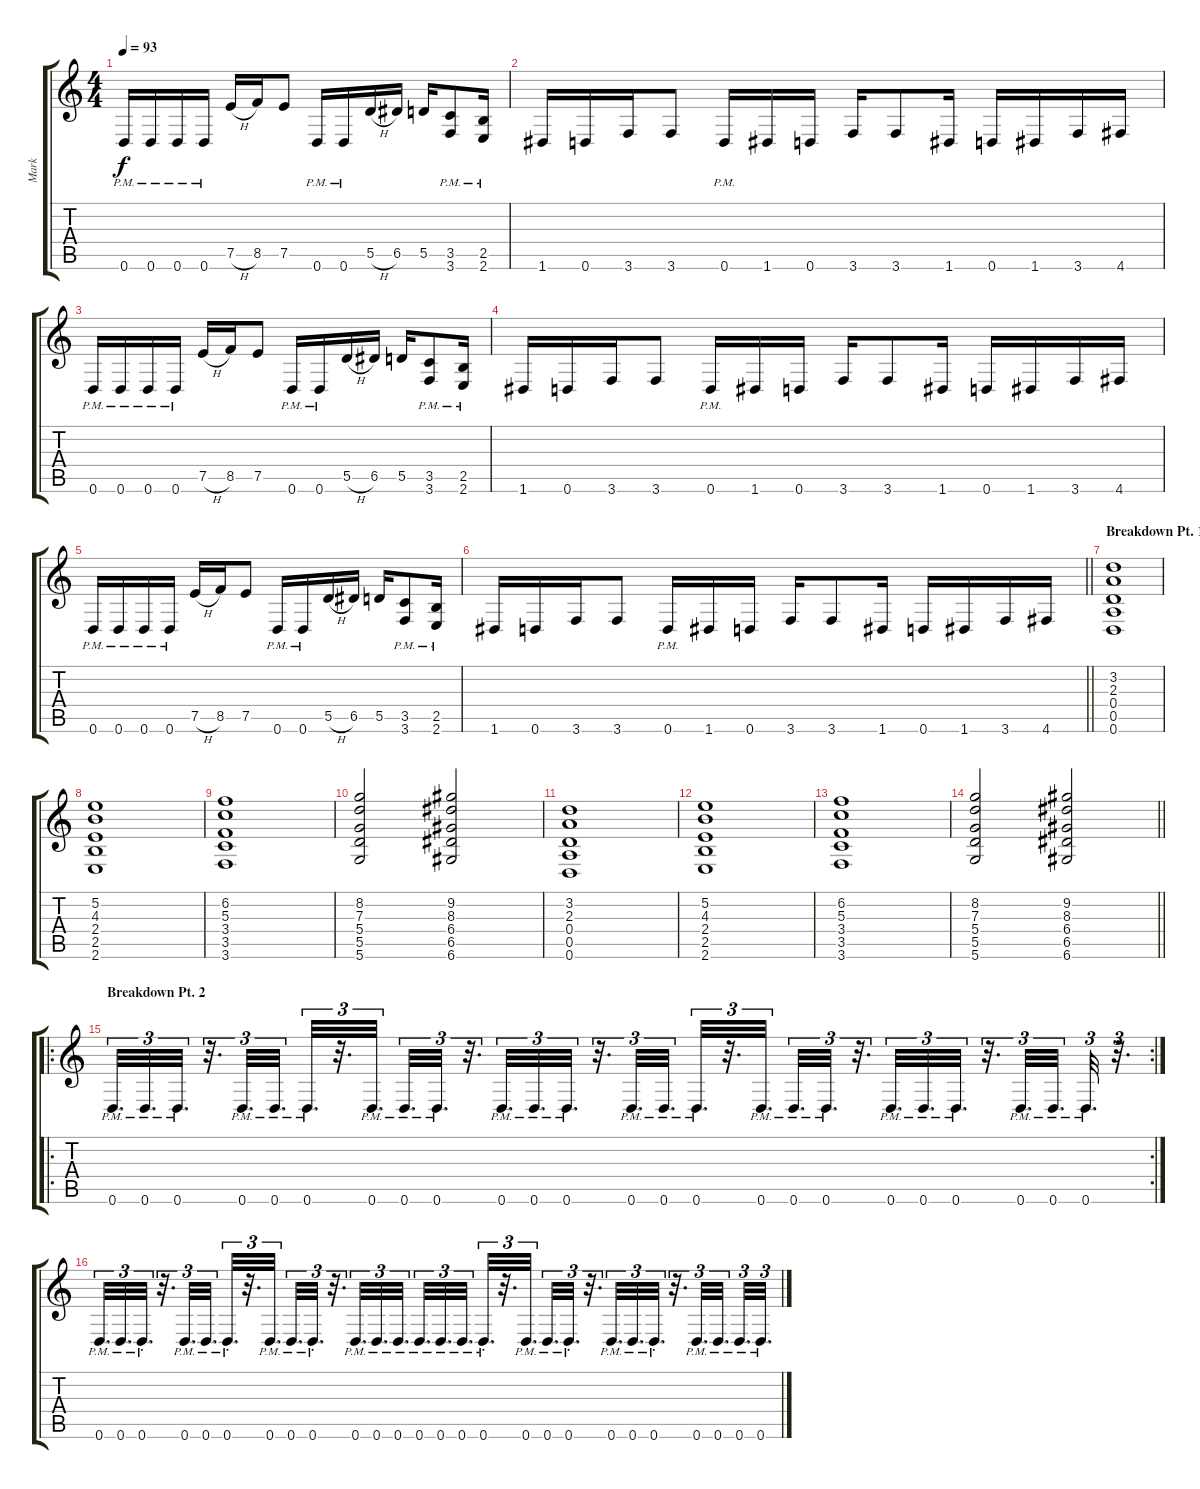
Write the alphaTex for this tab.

\track ("Mark" "Mark") {instrument distortionguitar}
\staff {score tabs}
\tuning (E4 B3 G3 D3 A2 D2) {hide}
\ts (4 4)
\tempo 93
\clef g2
\ks c
0.6{pm}.16{dy f} 0.6{pm}.16 0.6{pm}.16 0.6{pm}.16 7.5{h}.16 8.5.16 7.5.8 0.6{pm}.16 0.6{pm}.16 5.5{h}.16 6.5.16 5.5.16 (3.5{pm} 3.6).8 (2.5{pm} 2.6).16 |
1.6.16 0.6.16 3.6.16 3.6.8 0.6{pm}.16 1.6.16 0.6.16 3.6.16 3.6.8 1.6.16 0.6.16 1.6.16 3.6.16 4.6.16 |
0.6{pm}.16 0.6{pm}.16 0.6{pm}.16 0.6{pm}.16 7.5{h}.16 8.5.16 7.5.8 0.6{pm}.16 0.6{pm}.16 5.5{h}.16 6.5.16 5.5.16 (3.5 3.6{pm}).8 (2.5 2.6{pm}).16 |
1.6.16 0.6.16 3.6.16 3.6.8 0.6{pm}.16 1.6.16 0.6.16 3.6.16 3.6.8 1.6.16 0.6.16 1.6.16 3.6.16 4.6.16 |
0.6{pm}.16 0.6{pm}.16 0.6{pm}.16 0.6{pm}.16 7.5{h}.16 8.5.16 7.5.8 0.6{pm}.16 0.6{pm}.16 5.5{h}.16 6.5.16 5.5.16 (3.5 3.6{pm}).8 (2.5 2.6{pm}).16 |
\barLineRight lightlight
1.6.16 0.6.16 3.6.16 3.6.8 0.6{pm}.16 1.6.16 0.6.16 3.6.16 3.6.8 1.6.16 0.6.16 1.6.16 3.6.16 4.6.16 |
\section ("" "Breakdown Pt. 1")
(3.2 2.3 0.4 0.5 0.6).1 |
(5.2 4.3 2.4 2.5 2.6).1 |
(6.2 5.3 3.4 3.5 3.6).1 |
(8.2 7.3 5.4 5.5 5.6).2 (9.2 8.3 6.4 6.5 6.6).2 |
(3.2 2.3 0.4 0.5 0.6).1 |
(5.2 4.3 2.4 2.5 2.6).1 |
(6.2 5.3 3.4 3.5 3.6).1 |
\barLineRight lightlight
(8.2 7.3 5.4 5.5 5.6).2 (9.2 8.3 6.4 6.5 6.6).2 |
\ro
\rc 2
\section ("" "Breakdown Pt. 2")
0.6{pm}.32{d tu (3 2)} 0.6{pm}.32{d tu (3 2)} 0.6{pm}.32{d tu (3 2)} r.32{d tu (3 2)} 0.6{pm}.32{d tu (3 2)} 0.6{pm}.32{d tu (3 2)} 0.6{pm}.32{d tu (3 2)} r.32{d tu (3 2)} 0.6{pm}.32{d tu (3 2)} 0.6{pm}.32{d tu (3 2)} 0.6{pm}.32{d tu (3 2)} r.32{d tu (3 2)} 0.6{pm}.32{d tu (3 2)} 0.6{pm}.32{d tu (3 2)} 0.6{pm}.32{d tu (3 2)} r.32{d tu (3 2)} 0.6{pm}.32{d tu (3 2)} 0.6{pm}.32{d tu (3 2)} 0.6{pm}.32{d tu (3 2)} r.32{d tu (3 2)} 0.6{pm}.32{d tu (3 2)} 0.6{pm}.32{d tu (3 2)} 0.6{pm}.32{d tu (3 2)} r.32{d tu (3 2)} 0.6{pm}.32{d tu (3 2)} 0.6{pm}.32{d tu (3 2)} 0.6{pm}.32{d tu (3 2)} r.32{d tu (3 2)} 0.6{pm}.32{d tu (3 2)} 0.6{pm}.32{d tu (3 2)} 0.6{pm}.32{d tu (3 2)} r.32{d tu (3 2)} |
0.6{pm}.32{d tu (3 2)} 0.6{pm}.32{d tu (3 2)} 0.6{pm st}.32{d tu (3 2)} r.32{d tu (3 2)} 0.6{pm}.32{d tu (3 2)} 0.6{pm}.32{d tu (3 2)} 0.6{pm st}.32{d tu (3 2)} r.32{d tu (3 2)} 0.6{pm}.32{d tu (3 2)} 0.6{pm}.32{d tu (3 2)} 0.6{pm st}.32{d tu (3 2)} r.32{d tu (3 2)} 0.6{pm}.32{d tu (3 2)} 0.6{pm}.32{d tu (3 2)} 0.6{pm}.32{d tu (3 2)} 0.6{pm}.32{d tu (3 2)} 0.6{pm}.32{d tu (3 2)} 0.6{pm}.32{d tu (3 2)} 0.6{pm st}.32{d tu (3 2)} r.32{d tu (3 2)} 0.6{pm}.32{d tu (3 2)} 0.6{pm}.32{d tu (3 2)} 0.6{pm st}.32{d tu (3 2)} r.32{d tu (3 2)} 0.6{pm}.32{d tu (3 2)} 0.6{pm}.32{d tu (3 2)} 0.6{pm st}.32{d tu (3 2)} r.32{d tu (3 2)} 0.6{pm}.32{d tu (3 2)} 0.6{pm}.32{d tu (3 2)} 0.6{pm}.32{d tu (3 2)} 0.6{pm}.32{d tu (3 2)}
